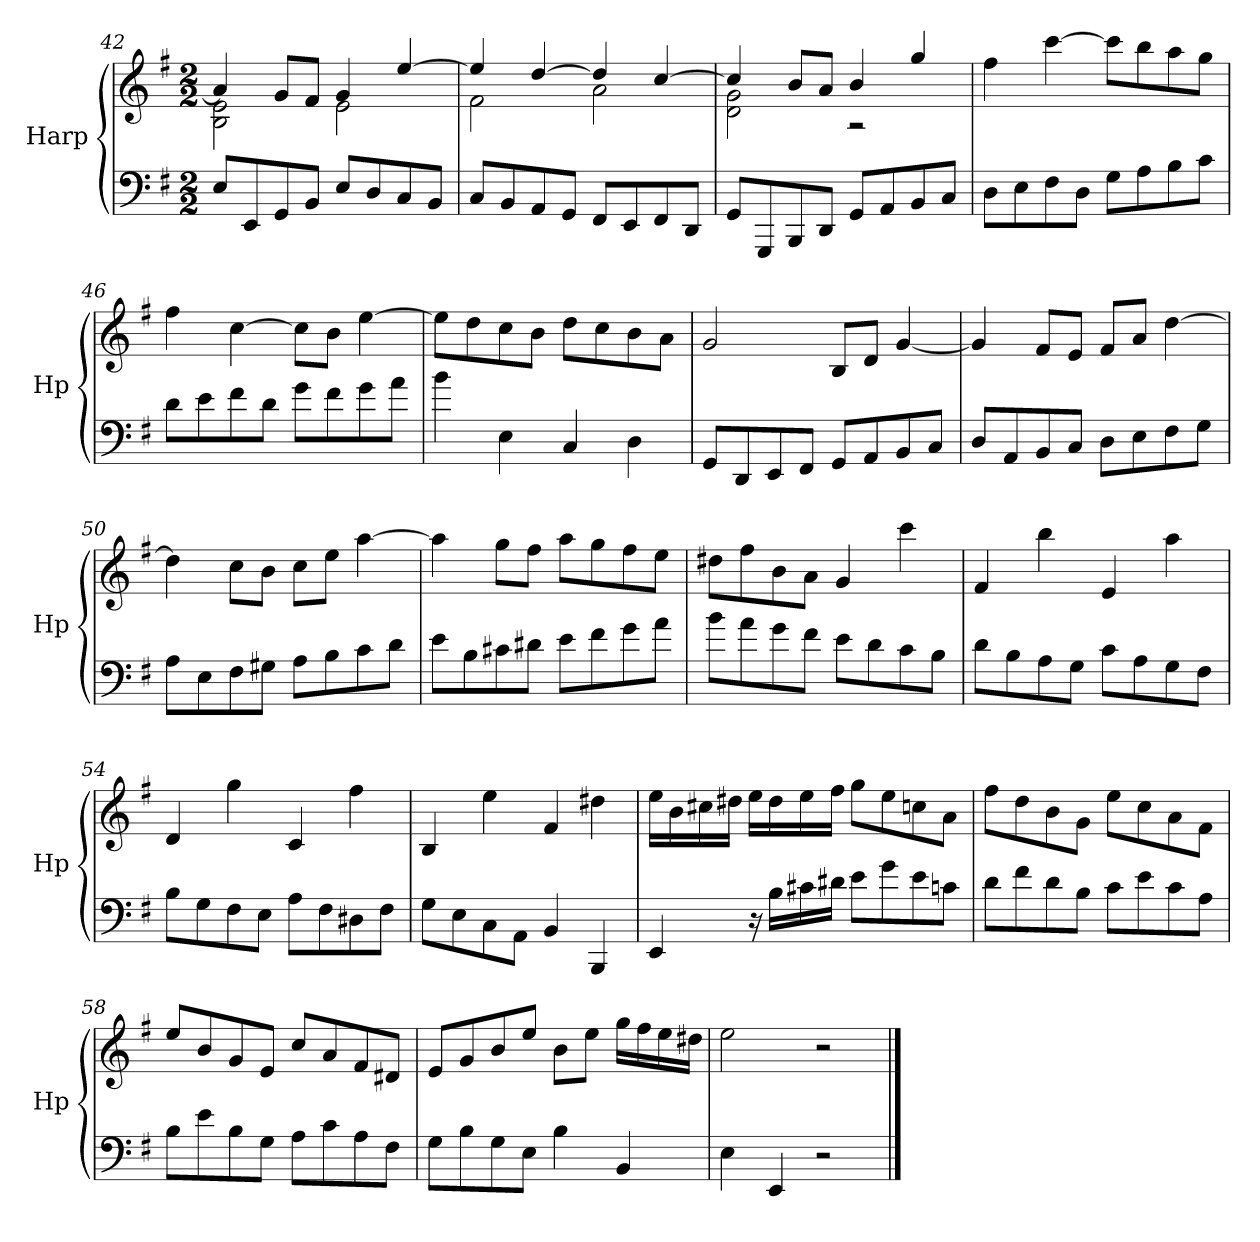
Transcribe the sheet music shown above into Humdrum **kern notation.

**kern	**kern
*part1	*part1
*staff2	*staff1
*I"Harp	*
*I'Hp	*
*clefF4	*clefG2
*k[f#]	*k[f#]
*M2/2	*M2/2
=42	=42
*	*^
8E/L	4a/]	2B\ 2e\
8EE/	.	.
8GG/	8g/L	.
8BB/J	8f#/J	.
8E/L	4g/	2e\
8D/	.	.
8C/	[4ee/	.
8BB/J	.	.
!!LO:LB:g=z	!!
=43	=43	=43
8C/L	4ee/]	2f#\
8BB/	.	.
8AA/	[4dd/	.
8GG/J	.	.
8FF#/L	4dd/]	2a\
8EE/	.	.
8FF#/	[4cc/	.
8DD/J	.	.
=44	=44	=44
8GG/L	4cc/]	2d\ 2g\
8GGG/	.	.
8BBB/	8b/L	.
8DD/J	8a/J	.
8GG/L	4b/	2rA
8AA/	.	.
8BB/	4gg/	.
8C/J	.	.
*	*v	*v
=45	=45
8D\L	4ff#\
8E\	.
8F#\	[4ccc\
8D\J	.
8G\L	8ccc\L]
8A\	8bb\
8B\	8aa\
8c\J	8gg\J
=46	=46
8d\L	4ff#\
8e\	.
8f#\	[4cc\
8d\J	.
8g\L	8cc\L]
8f#\	8b\J
8g\	[4ee\
8a\J	.
!!LO:PB:g=z
=47	=47
4b\	8ee\L]
.	8dd\
4E\	8cc\
.	8b\J
4C/	8dd\L
.	8cc\
4D\	8b\
.	8a\J
=48	=48
8GG/L	2g/
8DD/	.
8EE/	.
8FF#/J	.
8GG/L	8B/L
8AA/	8d/J
8BB/	[4g/
8C/J	.
=49	=49
8D/L	4g/]
8AA/	.
8BB/	8f#/L
8C/J	8e/J
8D\L	8f#/L
8E\	8a/J
8F#\	[4dd\
8G\J	.
=50	=50
8A\L	4dd\]
8E\	.
8F#\	8cc\L
8G#X\J	8b\J
8A\L	8cc\L
8B\	8ee\J
8c\	[4aa\
8d\J	.
!!LO:LB:g=z
=51	=51
8e\L	4aa\]
8B\	.
8c#X\	8gg\L
8d#X\J	8ff#\J
8e\L	8aa\L
8f#\	8gg\
8g\	8ff#\
8a\J	8ee\J
=52	=52
8b\L	8dd#X\L
8a\	8ff#\
8g\	8b\
8f#\J	8a\J
8e\L	4g/
8d\	.
8c\	4ccc\
8B\J	.
=53	=53
8d\L	4f#/
8B\	.
8A\	4bb\
8G\J	.
8c\L	4e/
8A\	.
8G\	4aa\
8F#\J	.
=54	=54
8B\L	4d/
8G\	.
8F#\	4gg\
8E\J	.
8A\L	4c/
8F#\	.
8D#X\	4ff#\
8F#\J	.
!!LO:LB:g=z
=55	=55
8G\L	4B/
8E\	.
8C\	4ee\
8AA\J	.
4BB/	4f#/
4BBB/	4dd#X\
=56	=56
4EE/	16ee\LL
.	16b\
.	16cc#X\
.	16dd#X\JJ
16r	16ee\LL
16B\LL	16dd#\
16c#X\	16ee\
16d#X\JJ	16ff#\JJ
8e\L	8gg\L
8g\	8ee\
8e\	8ccn\
8cn\J	8a\J
=57	=57
8d\L	8ff#\L
8f#\	8dd\
8d\	8b\
8B\J	8g\J
8c\L	8ee\L
8e\	8cc\
8c\	8a\
8A\J	8f#\J
=58	=58
8B\L	8ee/L
8e\	8b/
8B\	8g/
8G\J	8e/J
8A\L	8cc/L
8c\	8a/
8A\	8f#/
8F#\J	8d#X/J
!!LO:LB:g=z
=59	=59
8G\L	8e/L
8B\	8g/
8G\	8b/
8E\J	8ee/J
4B\	8b\L
.	8ee\J
4BB/	16gg\LL
.	16ff#\
.	16ee\
.	16dd#X\JJ
=60	=60
4E\	2ee\
4EE/	.
2r	2r
==	==
*-	*-
